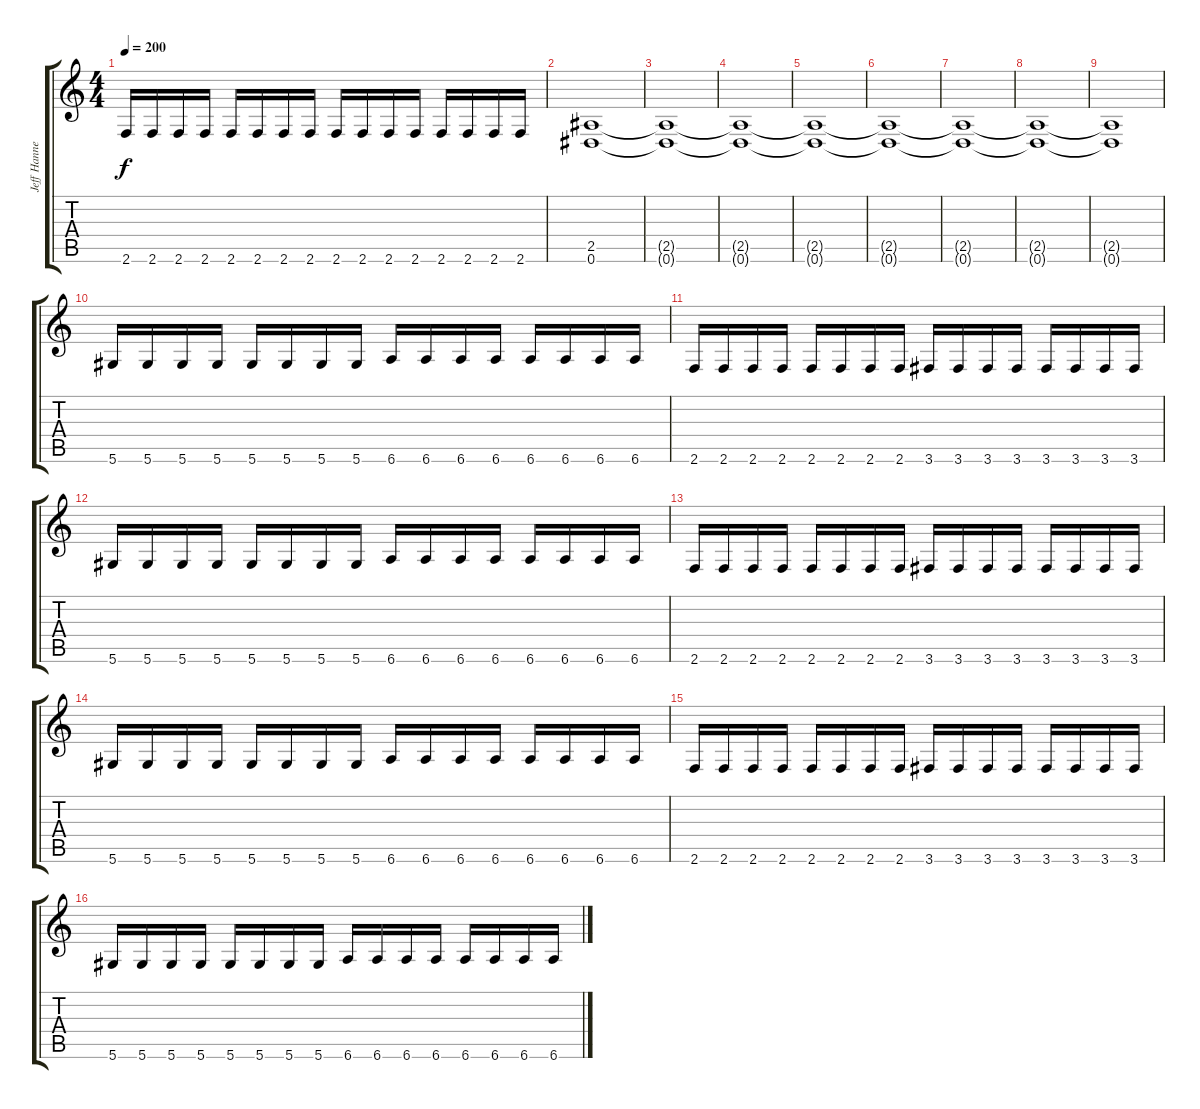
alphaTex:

\track ("Jeff Hanneman" "Jeff Hanne") {instrument distortionguitar}
\staff {score tabs}
\tuning (Eb4 Bb3 Gb3 Db3 Ab2 Eb2) {hide}
\ts (4 4)
\tempo 200
\clef g2
\ks c
2.6.16{dy f} 2.6.16 2.6.16 2.6.16 2.6.16 2.6.16 2.6.16 2.6.16 2.6.16 2.6.16 2.6.16 2.6.16 2.6.16 2.6.16 2.6.16 2.6.16 |
(2.5 0.6).1 |
(2.5{t} 0.6{t}).1 |
(2.5{t} 0.6{t}).1 |
(2.5{t} 0.6{t}).1 |
(2.5{t} 0.6{t}).1 |
(2.5{t} 0.6{t}).1 |
(2.5{t} 0.6{t}).1 |
(2.5{t} 0.6{t}).1 |
5.6.16 5.6.16 5.6.16 5.6.16 5.6.16 5.6.16 5.6.16 5.6.16 6.6.16 6.6.16 6.6.16 6.6.16 6.6.16 6.6.16 6.6.16 6.6.16 |
2.6.16 2.6.16 2.6.16 2.6.16 2.6.16 2.6.16 2.6.16 2.6.16 3.6.16 3.6.16 3.6.16 3.6.16 3.6.16 3.6.16 3.6.16 3.6.16 |
5.6.16 5.6.16 5.6.16 5.6.16 5.6.16 5.6.16 5.6.16 5.6.16 6.6.16 6.6.16 6.6.16 6.6.16 6.6.16 6.6.16 6.6.16 6.6.16 |
2.6.16 2.6.16 2.6.16 2.6.16 2.6.16 2.6.16 2.6.16 2.6.16 3.6.16 3.6.16 3.6.16 3.6.16 3.6.16 3.6.16 3.6.16 3.6.16 |
5.6.16 5.6.16 5.6.16 5.6.16 5.6.16 5.6.16 5.6.16 5.6.16 6.6.16 6.6.16 6.6.16 6.6.16 6.6.16 6.6.16 6.6.16 6.6.16 |
2.6.16 2.6.16 2.6.16 2.6.16 2.6.16 2.6.16 2.6.16 2.6.16 3.6.16 3.6.16 3.6.16 3.6.16 3.6.16 3.6.16 3.6.16 3.6.16 |
5.6.16 5.6.16 5.6.16 5.6.16 5.6.16 5.6.16 5.6.16 5.6.16 6.6.16 6.6.16 6.6.16 6.6.16 6.6.16 6.6.16 6.6.16 6.6.16
